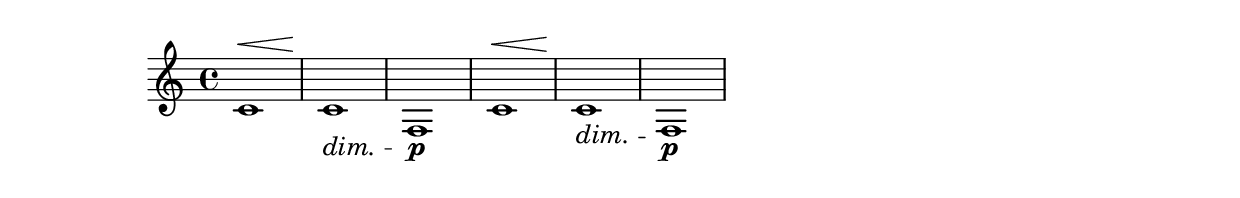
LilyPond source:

\version "2.16.0"

\header {
  texidoc = "Hairpins, DynamicTextSpanners and dynamics can be
positioned independently using @code{\\breakDynamicSpan}, which
causes the alignment spanner to end prematurely.
"
}

\relative c' {
  c1^\<
  \dimTextDim
  c1_\>
  f,1\p

  c'1^\<
  \breakDynamicSpan
  c1_\>
  \breakDynamicSpan
  f,1\p
}
